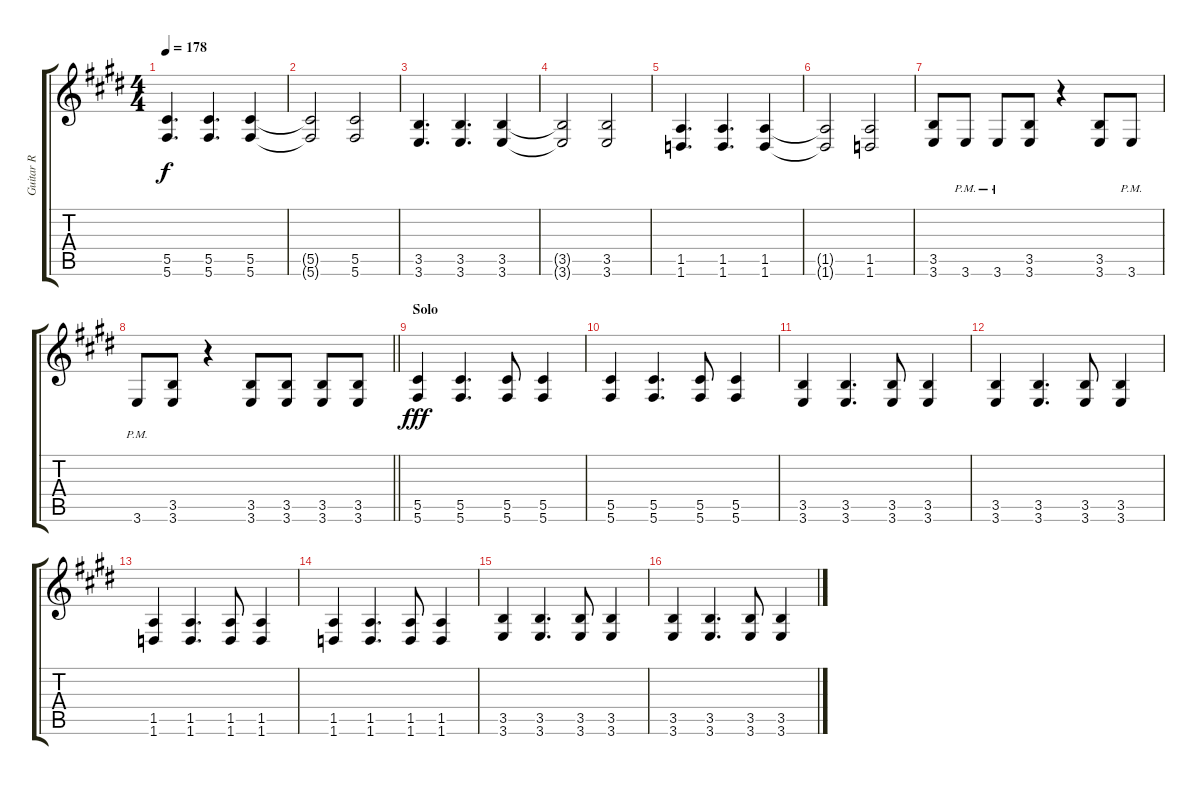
\track ("Guitar R" "Guitar R") {instrument overdrivenguitar}
\staff {score tabs}
\tuning (Eb4 Bb3 Gb3 Db3 Ab2 Db2) {hide}
\ts (4 4)
\tempo 178
\clef g2
\ks e
(5.5 5.6).4{d dy f} (5.5 5.6).4{d} (5.5 5.6).4 |
(5.5{t} 5.6{t}).2 (5.5 5.6).2 |
(3.5 3.6).4{d} (3.5 3.6).4{d} (3.5 3.6).4 |
(3.5{t} 3.6{t}).2 (3.5 3.6).2 |
(1.5 1.6).4{d} (1.5 1.6).4{d} (1.5 1.6).4 |
(1.5{t} 1.6{t}).2 (1.5 1.6).2 |
(3.5 3.6).8 3.6{pm}.8 3.6{pm}.8 (3.5 3.6).8 r.4 (3.5 3.6).8 3.6{pm}.8 |
\barLineRight lightlight
3.6{pm}.8 (3.5 3.6).8 r.4 (3.5 3.6).8 (3.5 3.6).8 (3.5 3.6).8 (3.5 3.6).8 |
\section ("" "Solo")
(5.5 5.6).4{dy fff} (5.5 5.6).4{d} (5.5 5.6).8 (5.5 5.6).4 |
(5.5 5.6).4 (5.5 5.6).4{d} (5.5 5.6).8 (5.5 5.6).4 |
(3.5 3.6).4 (3.5 3.6).4{d} (3.5 3.6).8 (3.5 3.6).4 |
(3.5 3.6).4 (3.5 3.6).4{d} (3.5 3.6).8 (3.5 3.6).4 |
(1.5 1.6).4 (1.5 1.6).4{d} (1.5 1.6).8 (1.5 1.6).4 |
(1.5 1.6).4 (1.5 1.6).4{d} (1.5 1.6).8 (1.5 1.6).4 |
(3.5 3.6).4 (3.5 3.6).4{d} (3.5 3.6).8 (3.5 3.6).4 |
(3.5 3.6).4 (3.5 3.6).4{d} (3.5 3.6).8 (3.5 3.6).4
